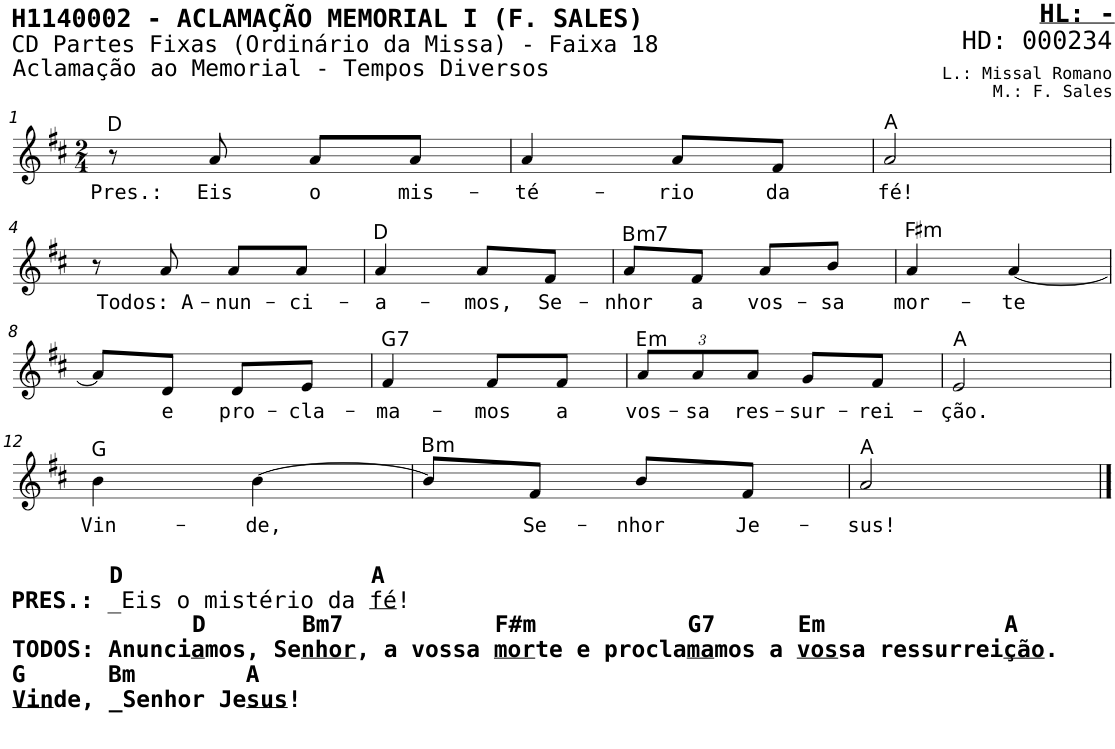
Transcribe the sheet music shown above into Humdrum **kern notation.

**kern	**text	**harte
*part1	*part1	*part1
*staff1	*staff1	*
*I"Voz	*	*
*I'V	*	*
*stria5	*	*
*clefG2	*	*
*k[f#c#]	*	*
*M2/4	*	*
=1	=1	=1
!	!LO:LY:b	!
8r	Pres.:	D:maj
!	!LO:LY:b	!
8a/	Eis	.
!	!LO:LY:b	!
8a/L	o	.
!	!LO:LY:b	!
8a/J	mis-	.
=2	=2	=2
!	!LO:LY:b	!
4a/	-té-	.
!	!LO:LY:b	!
8a/L	-rio	.
!	!LO:LY:b	!
8f#/J	da	.
=3	=3	=3
!	!LO:LY:b	!
2a/	fé!	A:maj
!!LO:LB:g=z
=4	=4	=4
8r	.	.
!	!LO:LY:b	!
8a/	Todos: A-	.
!	!LO:LY:b	!
8a/L	-nun-	.
!	!LO:LY:b	!
8a/J	-ci-	.
=5	=5	=5
!	!LO:LY:b	!
4a/	-a-	D:maj
!	!LO:LY:b	!
8a/L	-mos,	.
!	!LO:LY:b	!
8f#/J	Se-	.
=6	=6	=6
!	!LO:LY:b	!LO:H:kt=m7
8a/L	-nhor	B:min7
!	!LO:LY:b	!
8f#/J	a	.
!	!LO:LY:b	!
8a/L	vos-	.
!	!LO:LY:b	!
8b/J	-sa	.
=7	=7	=7
!	!LO:LY:b	!LO:H:kt=m
4a/	mor-	F#:min
!	!LO:LY:b	!
[4a/	-te	.
!!LO:LB:g=z
=8	=8	=8
8a/L]	.	.
!	!LO:LY:b	!
8d/J	e	.
!	!LO:LY:b	!
8d/L	pro-	.
!	!LO:LY:b	!
8e/J	-cla-	.
=9	=9	=9
!	!LO:LY:b	!LO:H:kt=7
4f#/	-ma-	G:7
!	!LO:LY:b	!
8f#/L	-mos	.
!	!LO:LY:b	!
8f#/J	a	.
=10	=10	=10
*Xbrackettup	*	*
!	!LO:LY:b	!LO:H:kt=m
12a/L	vos-	E:min
!	!LO:LY:b	!
12a/	-sa	.
!	!LO:LY:b	!
12a/J	res-	.
!	!LO:LY:b	!
8g/L	-sur-	.
!	!LO:LY:b	!
8f#/J	-rei-	.
=11	=11	=11
!	!LO:LY:b	!
2e/	-ção.	A:maj
!!LO:LB:g=z
=12	=12	=12
!LO:TX:b:B:t=D                  A	!	!
!LO:TX:b:t=PRES.&colon;	!	!
!LO:TX:b:t=_Eis o mistério da	!	!
!LO:TX:b:t=fé	!	!
!LO:TX:b:t=!	!	!
!LO:TX:b:B:t=D       Bm7           F#m           G7      Em             A	!	!
!LO:TX:b:t=TODOS&colon; Anunci	!	!
!LO:TX:b:t=a	!	!
!LO:TX:b:t=mos, Se	!	!
!LO:TX:b:t=nhor	!	!
!LO:TX:b:t=, a vossa	!	!
!LO:TX:b:t=mor	!	!
!LO:TX:b:t=te e procla	!	!
!LO:TX:b:t=ma	!	!
!LO:TX:b:t=mos a	!	!
!LO:TX:b:t=vos	!	!
!LO:TX:b:t=sa ressurrei	!	!
!LO:TX:b:t=ção	!	!
!LO:TX:b:t=.	!	!
!LO:TX:b:t=G      Bm        A	!	!
!LO:TX:b:t=Vin	!	!
!LO:TX:b:t=de, _Senhor Je	!	!
!LO:TX:b:t=sus	!	!
!LO:TX:b:t=!	!	!
!	!LO:LY:b	!
4b\	Vin-	G:maj
!	!LO:LY:b	!
[4b\	-de,	.
=13	=13	=13
!	!	!LO:H:kt=m
8b/L]	.	B:min
!	!LO:LY:b	!
8f#/J	Se-	.
!	!LO:LY:b	!
8b/L	-nhor	.
!	!LO:LY:b	!
8f#/J	Je-	.
=14	=14	=14
!	!LO:LY:b	!
2a/	-sus!	A:maj
==	==	==
*-	*-	*-
